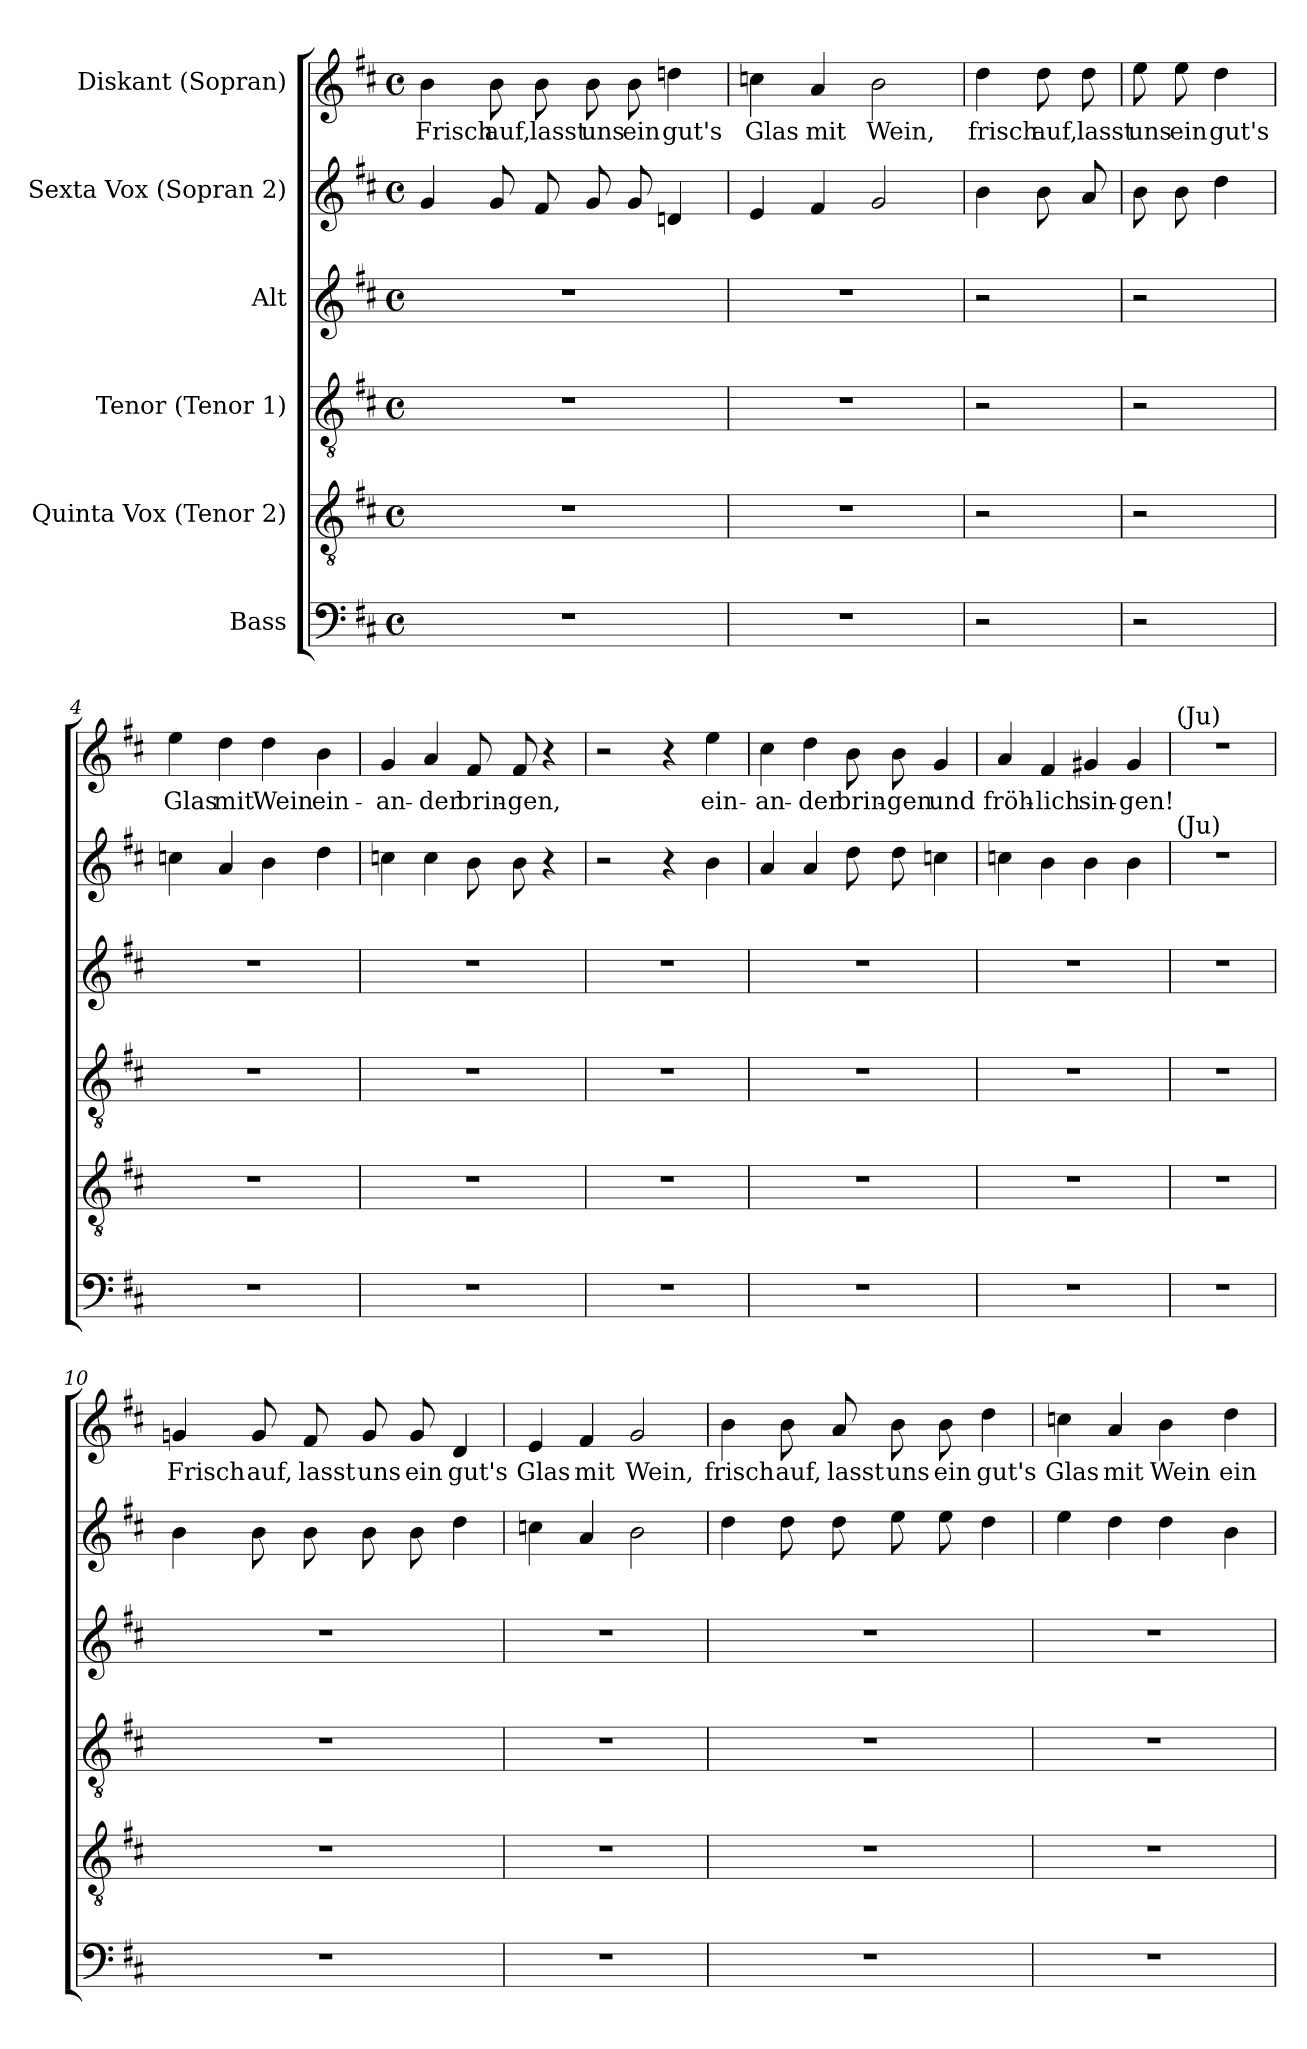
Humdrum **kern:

**kern	**kern	**kern	**kern	**kern	**kern	**text
*part6	*part5	*part4	*part3	*part2	*part1	*part1
*staff6	*staff5	*staff4	*staff3	*staff2	*staff1	*staff1
*I"Bass	*I"Quinta Vox (Tenor 2)	*I"Tenor (Tenor 1)	*I"Alt	*I"Sexta Vox (Sopran 2)	*I"Diskant (Sopran)	*
*clefF4	*clefGv2	*clefGv2	*clefG2	*clefG2	*clefG2	*
*k[f#c#]	*k[f#c#]	*k[f#c#]	*k[f#c#]	*k[f#c#]	*k[f#c#]	*
*M4/4	*M4/4	*M4/4	*M4/4	*M4/4	*M4/4	*
*met(c)	*met(c)	*met(c)	*met(c)	*met(c)	*met(c)	*
=1	=1	=1	=1	=1	=1	=1
!	!	!	!	!	!	!LO:LY:b
1r	1r	1r	1r	4g/	4b\	Frisch
!	!	!	!	!	!	!LO:LY:b
.	.	.	.	8g/	8b\	auf,
!	!	!	!	!	!	!LO:LY:b
.	.	.	.	8f#/	8b\	lasst
!	!	!	!	!	!	!LO:LY:b
.	.	.	.	8g/	8b\	uns
!	!	!	!	!	!	!LO:LY:b
.	.	.	.	8g/	8b\	ein
!	!	!	!	!	!	!LO:LY:b
.	.	.	.	4dn/	4ddn\	gut's
=2	=2	=2	=2	=2	=2	=2
!	!	!	!	!	!	!LO:LY:b
1r	1r	1r	1r	4e/	4ccn\	Glas
!	!	!	!	!	!	!LO:LY:b
.	.	.	.	4f#/	4a/	mit
!	!	!	!	!	!	!LO:LY:b
.	.	.	.	2g/	2b\	Wein,
=3	=3	=3	=3	=3	=3	=3
!	!	!	!	!	!	!LO:LY:b
2r	2r	2r	2r	4b\	4dd\	frisch
!	!	!	!	!	!	!LO:LY:b
.	.	.	.	8b\	8dd\	auf,
!	!	!	!	!	!	!LO:LY:b
.	.	.	.	8a/	8dd\	lasst
!!LO:LB:g=z
=3X1	=3X1	=3X1	=3X1	=3X1	=3X1	=3X1
!	!	!	!	!	!	!LO:LY:b
2r	2r	2r	2r	8b\	8ee\	uns
!	!	!	!	!	!	!LO:LY:b
.	.	.	.	8b\	8ee\	ein
!	!	!	!	!	!	!LO:LY:b
.	.	.	.	4dd\	4dd\	gut's
=4	=4	=4	=4	=4	=4	=4
!	!	!	!	!	!	!LO:LY:b
1r	1r	1r	1r	4ccn\	4ee\	Glas
!	!	!	!	!	!	!LO:LY:b
.	.	.	.	4a/	4dd\	mit
!	!	!	!	!	!	!LO:LY:b
.	.	.	.	4b\	4dd\	Wein
!	!	!	!	!	!	!LO:LY:b
.	.	.	.	4dd\	4b\	ein-
=5	=5	=5	=5	=5	=5	=5
!	!	!	!	!	!	!LO:LY:b
1r	1r	1r	1r	4ccn\	4g/	an-
!	!	!	!	!	!	!LO:LY:b
.	.	.	.	4cc\	4a/	der
!	!	!	!	!	!	!LO:LY:b
.	.	.	.	8b\	8f#/	brin-
!	!	!	!	!	!	!LO:LY:b
.	.	.	.	8b\	8f#/	gen,
.	.	.	.	4r	4r	.
=6	=6	=6	=6	=6	=6	=6
1r	1r	1r	1r	2r	2r	.
.	.	.	.	4r	4r	.
!	!	!	!	!	!	!LO:LY:b
.	.	.	.	4b\	4ee\	ein-
!!LO:LB:g=z
=7	=7	=7	=7	=7	=7	=7
!	!	!	!	!	!	!LO:LY:b
1r	1r	1r	1r	4a/	4cc#\	an-
!	!	!	!	!	!	!LO:LY:b
.	.	.	.	4a/	4dd\	der
!	!	!	!	!	!	!LO:LY:b
.	.	.	.	8dd\	8b\	brin-
!	!	!	!	!	!	!LO:LY:b
.	.	.	.	8dd\	8b\	gen
!	!	!	!	!	!	!LO:LY:b
.	.	.	.	4ccn\	4g/	und
=8	=8	=8	=8	=8	=8	=8
!	!	!	!	!	!	!LO:LY:b
1r	1r	1r	1r	4ccn\	4a/	fröh-
!	!	!	!	!	!	!LO:LY:b
.	.	.	.	4b\	4f#/	lich
!	!	!	!	!	!	!LO:LY:b
.	.	.	.	4b\	4g#X/	sin-
!	!	!	!	!	!	!LO:LY:b
.	.	.	.	4b\	4g#/	gen!
=9	=9	=9	=9	=9	=9	=9
!	!	!	!	!	!LO:TX:a:t=(Ju)	!
!	!	!	!	!LO:TX:a:t=(Ju)	!	!
1r	1r	1r	1r	1r	1r	.
=10	=10	=10	=10	=10	=10	=10
!	!	!	!	!	!	!LO:LY:b
1r	1r	1r	1r	4b\	4gn/	Frisch
!	!	!	!	!	!	!LO:LY:b
.	.	.	.	8b\	8g/	auf,
!	!	!	!	!	!	!LO:LY:b
.	.	.	.	8b\	8f#/	lasst
!	!	!	!	!	!	!LO:LY:b
.	.	.	.	8b\	8g/	uns
!	!	!	!	!	!	!LO:LY:b
.	.	.	.	8b\	8g/	ein
!	!	!	!	!	!	!LO:LY:b
.	.	.	.	4dd\	4d/	gut's
!!LO:LB:g=z
=11	=11	=11	=11	=11	=11	=11
!	!	!	!	!	!	!LO:LY:b
1r	1r	1r	1r	4ccn\	4e/	Glas
!	!	!	!	!	!	!LO:LY:b
.	.	.	.	4a/	4f#/	mit
!	!	!	!	!	!	!LO:LY:b
.	.	.	.	2b\	2g/	Wein,
=12	=12	=12	=12	=12	=12	=12
!	!	!	!	!	!	!LO:LY:b
1r	1r	1r	1r	4dd\	4b\	frisch
!	!	!	!	!	!	!LO:LY:b
.	.	.	.	8dd\	8b\	auf,
!	!	!	!	!	!	!LO:LY:b
.	.	.	.	8dd\	8a/	lasst
!	!	!	!	!	!	!LO:LY:b
.	.	.	.	8ee\	8b\	uns
!	!	!	!	!	!	!LO:LY:b
.	.	.	.	8ee\	8b\	ein
!	!	!	!	!	!	!LO:LY:b
.	.	.	.	4dd\	4dd\	gut's
=13	=13	=13	=13	=13	=13	=13
!	!	!	!	!	!	!LO:LY:b
1r	1r	1r	1r	4ee\	4ccn\	Glas
!	!	!	!	!	!	!LO:LY:b
.	.	.	.	4dd\	4a/	mit
!	!	!	!	!	!	!LO:LY:b
.	.	.	.	4dd\	4b\	Wein
!	!	!	!	!	!	!LO:LY:b
.	.	.	.	4b\	4dd\	ein-
=	=	=	=	=	=	=
*-	*-	*-	*-	*-	*-	*-
